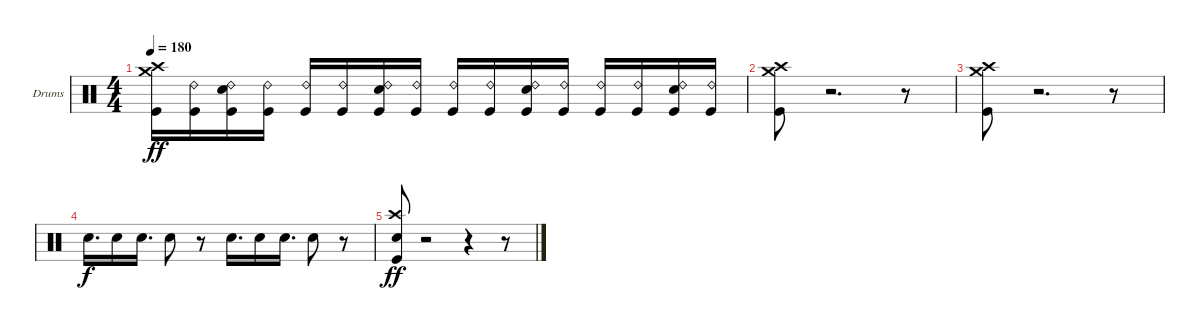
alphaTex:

\bracketExtendMode groupsimilarinstruments
\firstSystemTrackNameOrientation horizontal
\otherSystemsTrackNameOrientation horizontal
\track ("Drumkit" "Drums") {instrument percussion}
\staff {score}
\articulation defaults
\ts (4 4)
\tempo 180
\clef neutral
\ks c
("Kick (hit)" "Crash medium (hit)" "Crash high (hit)").16{dy ff} ("Kick (hit)" "Ride (bell) 2").16 ("Kick (hit)" "Ride (bell) 2" "Snare (hit) 2").16 ("Kick (hit)" "Ride (bell) 2").16 ("Kick (hit)" "Ride (bell) 2").16 ("Kick (hit)" "Ride (bell) 2").16 ("Kick (hit)" "Ride (bell) 2" "Snare (hit) 2").16 ("Kick (hit)" "Ride (bell) 2").16 ("Kick (hit)" "Ride (bell) 2").16 ("Kick (hit)" "Ride (bell) 2").16 ("Kick (hit)" "Ride (bell) 2" "Snare (hit) 2").16 ("Kick (hit)" "Ride (bell) 2").16 ("Kick (hit)" "Ride (bell) 2").16 ("Kick (hit)" "Ride (bell) 2").16 ("Kick (hit)" "Ride (bell) 2" "Snare (hit) 2").16 ("Kick (hit)" "Ride (bell) 2").16 |
("Kick (hit)" "Crash medium (hit)" "Crash high (hit)").8 r.2{d} r.8 |
("Kick (hit)" "Crash medium (hit)" "Crash high (hit)").8 r.2{d} r.8 |
"Snare (hit) 2".16{d dy f} "Snare (hit) 2".16 "Snare (hit) 2".16{d} "Snare (hit) 2".8 r.8 "Snare (hit) 2".16{d} "Snare (hit) 2".16 "Snare (hit) 2".16{d} "Snare (hit) 2".8 r.8 |
("Crash high (hit)" "Kick (hit)" "Snare (hit) 2").8{dy ff} r.2 r.4 r.8
